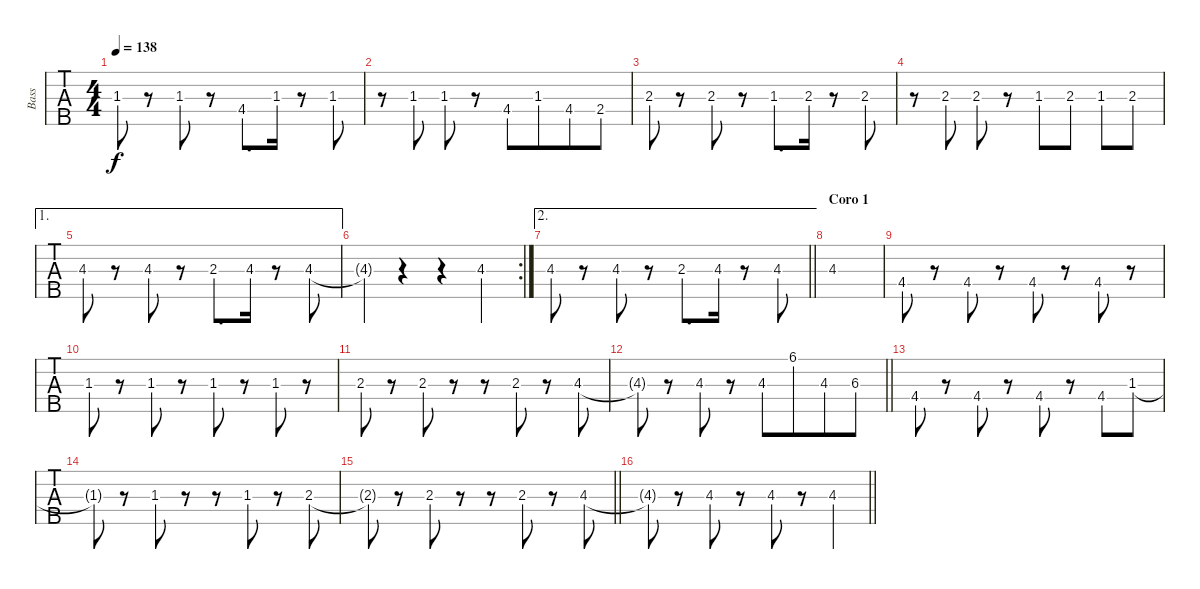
\track ("Bass" "Bass") {instrument electricbassfinger}
\staff {tabs}
\tuning (G2 D2 A1 E1 B0) {hide}
\ts (4 4)
\tempo 138
\clef f4
\ks gb
1.3.8{dy f} r.8 1.3.8 r.8 4.4.8{d} 1.3.16 r.8 1.3.8 |
r.8 1.3.8 1.3.8 r.8 4.4.8 1.3.8{beam merge} 4.4.8 2.4.8 |
2.3.8 r.8 2.3.8 r.8 1.3.8{d} 2.3.16 r.8 2.3.8 |
r.8 2.3.8 2.3.8 r.8 1.3.8 2.3.8 1.3.8 2.3.8 |
\ae 1
4.3.8{beam Down} r.8 4.3.8{beam Down} r.8 2.3.8{d} 4.3.16 r.8 4.3.8{beam Down} |
\rc 2
4.3{t}.4{beam Down} r.4 r.4 4.3.4{beam Down} |
\ae 2
\barLineRight lightlight
4.3.8{beam Down} r.8 4.3.8{beam Down} r.8 2.3.8{d} 4.3.16 r.8 4.3.8{beam Down} |
\section ("" "Coro 1")
4.3.1 |
4.4.8 r.8 4.4.8 r.8 4.4.8 r.8 4.4.8 r.8 |
1.3.8 r.8 1.3.8 r.8 1.3.8 r.8 1.3.8 r.8 |
2.3.8 r.8 2.3.8 r.8 r.8 2.3.8 r.8 4.3.8{beam Down} |
\barLineRight lightlight
4.3{t}.8{beam Down} r.8 4.3.8{beam Down} r.8 4.3.8 6.1.8{beam merge} 4.3.8 6.3.8 |
4.4.8 r.8 4.4.8 r.8 4.4.8 r.8 4.4.8 1.3.8 |
1.3{t}.8 r.8 1.3.8 r.8 r.8 1.3.8 r.8 2.3.8 |
\barLineRight lightlight
2.3{t}.8 r.8 2.3.8 r.8 r.8 2.3.8 r.8 4.3.8{beam Down} |
\barLineRight lightlight
4.3{t}.8{beam Down} r.8 4.3.8{beam Down} r.8 4.3.8{beam Down} r.8 4.3.4{beam Down}
